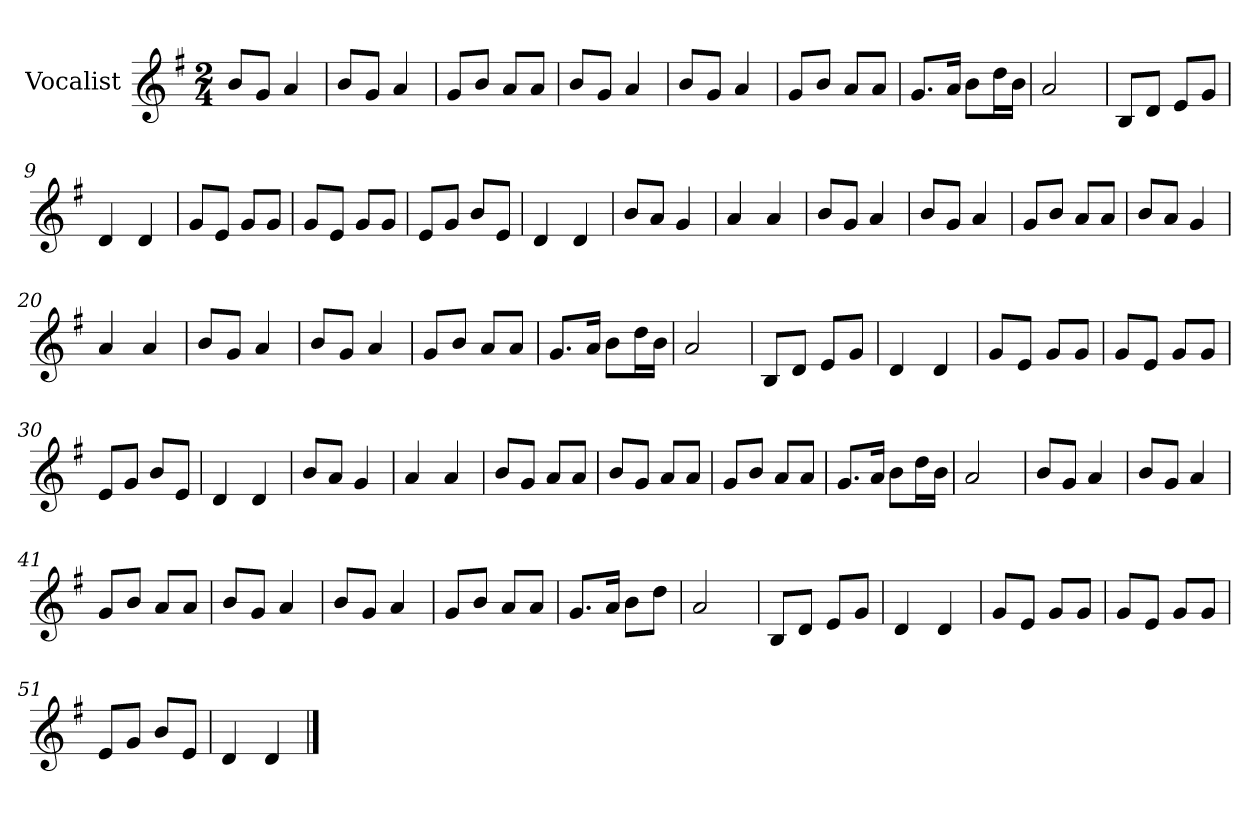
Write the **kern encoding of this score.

**kern
*part1
*staff1
*I"Vocalist
*k[f#]
*G:
*M2/4
=
8bL
8gJ
4a
=1
8bL
8gJ
4a
=2
8gL
8bJ
8aL
8aJ
=3
8bL
8gJ
4a
=4
8bL
8gJ
4a
=5
8gL
8bJ
8aL
8aJ
=6
8.gL
16aJk
8bL
16ddL
16bJJ
=7
2a
=8
8BL
8dJ
8eL
8gJ
=9
4d
4d
=10
8gL
8eJ
8gL
8gJ
=11
8gL
8eJ
8gL
8gJ
=12
8eL
8gJ
8bL
8eJ
=13
4d
4d
=14
8bL
8aJ
4g
=15
4a
4a
=16
8bL
8gJ
4a
=17
8bL
8gJ
4a
=18
8gL
8bJ
8aL
8aJ
=19
8bL
8aJ
4g
=20
4a
4a
=21
8bL
8gJ
4a
=22
8bL
8gJ
4a
=23
8gL
8bJ
8aL
8aJ
=24
8.gL
16aJk
8bL
16ddL
16bJJ
=25
2a
=26
8BL
8dJ
8eL
8gJ
=27
4d
4d
=28
8gL
8eJ
8gL
8gJ
=29
8gL
8eJ
8gL
8gJ
=30
8eL
8gJ
8bL
8eJ
=31
4d
4d
=32
8bL
8aJ
4g
=33
4a
4a
=34
8bL
8gJ
8aL
8aJ
=35
8bL
8gJ
8aL
8aJ
=36
8gL
8bJ
8aL
8aJ
=37
8.gL
16aJk
8bL
16ddL
16bJJ
=38
2a
=39
8bL
8gJ
4a
=40
8bL
8gJ
4a
=41
8gL
8bJ
8aL
8aJ
=42
8bL
8gJ
4a
=43
8bL
8gJ
4a
=44
8gL
8bJ
8aL
8aJ
=45
8.gL
16aJk
8bL
8ddJ
=46
2a
=47
8BL
8dJ
8eL
8gJ
=48
4d
4d
=49
8gL
8eJ
8gL
8gJ
=50
8gL
8eJ
8gL
8gJ
=51
8eL
8gJ
8bL
8eJ
=52
4d
4d
==
*-
